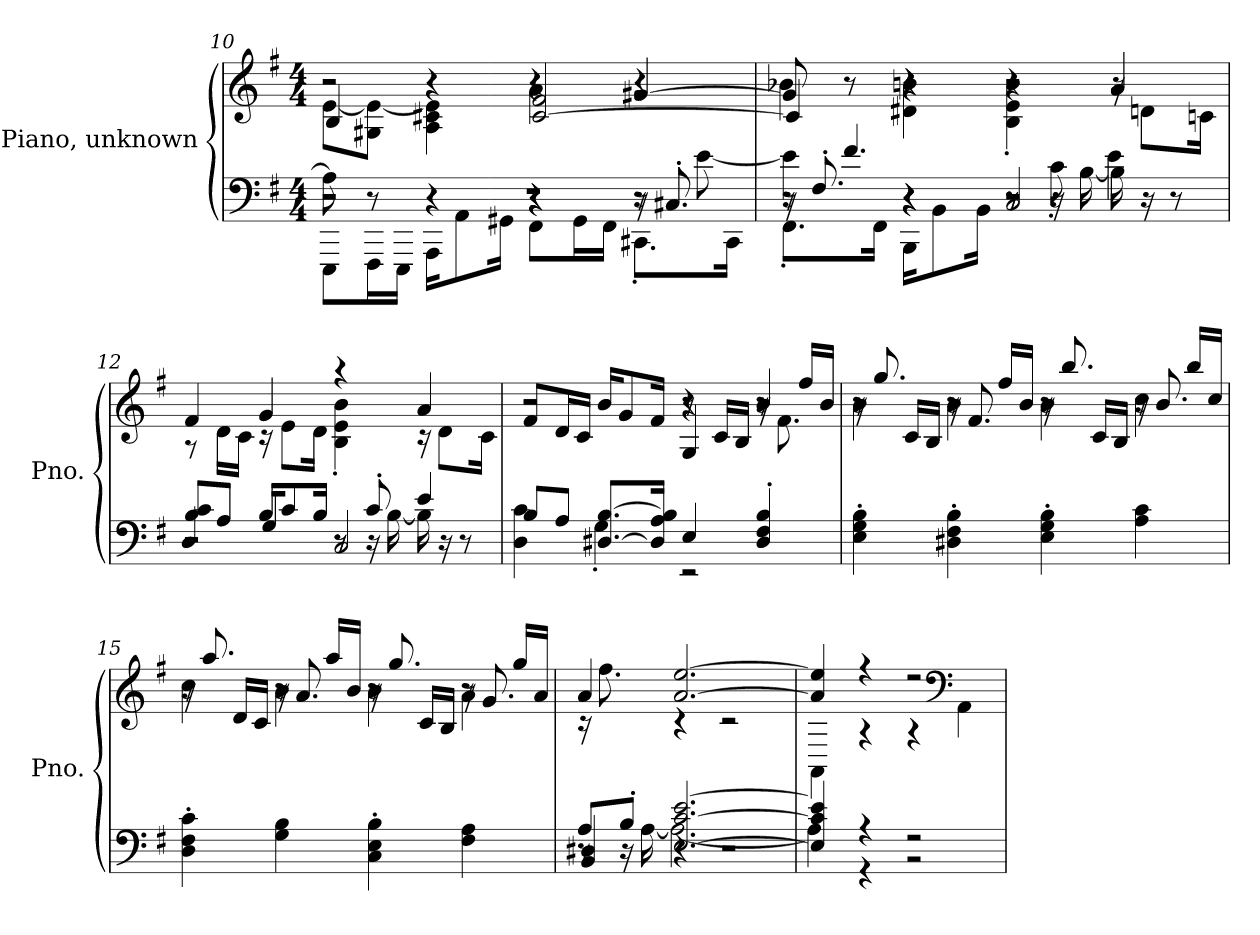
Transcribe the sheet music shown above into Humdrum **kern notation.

**kern	**kern
*part1	*part1
*staff2	*staff1
*I"Piano, unknown	*
*I'Pno.	*
*clefF4	*clefG2
*k[f#]	*k[f#]
*M4/4	*M4/4
=10	=10
*^	*^
*	*^	*	*^
*	*	*^	*	*	*
1r	8A\]	2r	8EEE\L	2r	[8e\L	4B/
.	8r	.	16FFF#\L	.	8G#X\ 8e\_J	.
.	.	.	16EEE\JJ	.	.	.
.	4r	.	16AAA\KL	.	4A\ 4c#X\ 4e\]	4r
.	.	.	8AA\	.	.	.
.	.	.	16GG#X\Jk	.	.	.
.	4r	4r	8FF#\L	4r	4a\	[2c#/ 2f#/
.	.	.	16GG#\L	.	.	.
.	.	.	16FF#\JJ	.	.	.
.	8r	16r	8.CC#X'\L	[4g#X/	4r	.
.	.	8.C#X'/	.	.	.	.
.	[8e\	.	.	.	.	.
.	.	.	16CC#\Jk	.	.	.
!!LO:LB:g=z	!!	!!
=11	=11	=11	=11	=11	=11	=11
8r	4e\]	16r	8.FF#'\L	8g#/]	4b-X\	4c#/]
.	.	8.F#'/	.	.	.	.
4.f#/	.	.	.	8r	.	.
.	.	.	16FF#\Jk	.	.	.
.	4r	4r	16BBB\KL	4r	4d#X\ 4bn\	4r
.	.	.	8BB\	.	.	.
.	.	.	16BB\Jk	.	.	.
2r	8r	2C/	8r	2r	4B\' 4e\' 4b\'	4r
.	16r	.	8c'\	.	.	.
.	[16B\	.	.	.	.	.
.	16B\]	.	4e\	.	16r	4a/
.	16r	.	.	.	8dn\L	.
.	8r	.	.	.	.	.
.	.	.	.	.	16cn\Jk	.
*	*	*v	*v	*	*	*
*	*	*	*	*v	*v
=12	=12	=12	=12	=12
8B/ 8c/L	2r	4D/	4f#/	8r
8A/J	.	.	.	16d\LL
.	.	.	.	16c\JJ
16B/KL	.	4G/	4g/	16r
8c/	.	.	.	8e\L
16B/Jk	.	.	.	16d\Jk
8r	8r	2C/	4r	4B\' 4e\' 4b\'
8c'/	16r	.	.	.
.	[16B\	.	.	.
4e/	16B\]	.	4a/	16r
.	16r	.	.	8d\L
.	8r	.	.	.
.	.	.	.	16c\Jk
*	*v	*v	*	*
!!LO:LB:g=z
=13	=13	=13	=13
*	*	*	*^
8B/L	4D\ 4c\	8f#/L	2r	2r
8A/J	.	16d/L	.	.
.	.	16c/JJ	.	.
[8.D#X/ [8.B/L	4G'\	16b/KL	.	.
.	.	8g/	.	.
16D#/] 16A/ 16B/]Jk	.	16f#/Jk	.	.
4E/	2r	8r	4r	4G/
.	.	16c/LL	.	.
.	.	16B/JJ	.	.
4D#/' 4F#/' 4B/'	.	8r	16r	4b/
.	.	.	8.f#\	.
.	.	16ff#/LL	.	.
.	.	16b/JJ	.	.
*v	*v	*	*	*
=14	=14	=14	=14
4E\' 4G\' 4B\'	16r	4b\	8r
.	8.gg/	.	.
.	.	.	16c/LL
.	.	.	16B/JJ
4D#X\' 4F#\' 4B\'	16r	4b\	8r
.	8.f#/	.	.
.	.	.	16ff#/LL
.	.	.	16b/JJ
4E\' 4G\' 4B\'	16r	4b\	8r
.	8.bb/	.	.
.	.	.	16c/LL
.	.	.	16B/JJ
4A\ 4c\	16r	4cc\	8r
.	8.b/	.	.
.	.	.	16bb/LL
.	.	.	16cc/JJ
!!LO:LB:g=z	!!	!!
=15	=15	=15	=15
4D\' 4F#\' 4c\'	16r	4cc\	8r
.	8.aa/	.	.
.	.	.	16d/LL
.	.	.	16c/JJ
4G\ 4B\	16r	4b\	8r
.	8.a/	.	.
.	.	.	16aa/LL
.	.	.	16b/JJ
4C\' 4E\' 4B\'	16r	4b\	8r
.	8.gg/	.	.
.	.	.	16c/LL
.	.	.	16B/JJ
4F#\ 4A\	16r	4a\	8r
.	8.g/	.	.
.	.	.	16gg/LL
.	.	.	16a/JJ
*	*	*v	*v
=16	=16	=16
*^	*	*
*	*^	*	*
8A/L	8r	4BB/ 4D#X/	4a/	16r
.	.	.	.	8.ff#\
8B'/J	16r	.	.	.
.	[16A\	.	.	.
[2.E/ [2.c/ [2.e/	2.A\_	4r	[2.a/ [2.ee/	4r
.	.	2r	.	2r
*	*v	*v	*	*
=17	=17	=17	=17
4E/] 4c/] 4e/]	4A\]	4a/] 4ee/]	4AA\
4r	4r	4r	4r
2r	2r	2r	4r
*	*	*clefF4	*
.	.	.	4AA\
*v	*v	*	*
*	*v	*v
=	=
*-	*-
